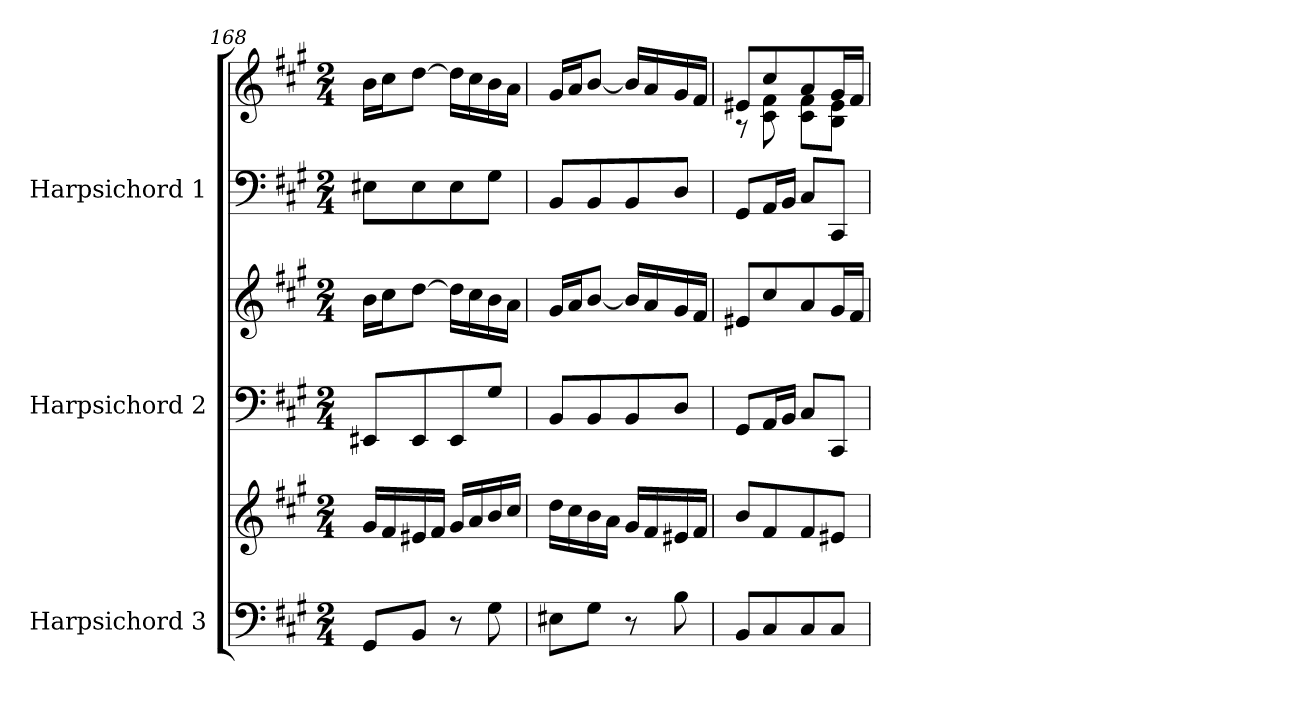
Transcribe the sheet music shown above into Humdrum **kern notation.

**kern	**kern	**kern	**kern	**kern	**kern
*part3	*part3	*part2	*part2	*part1	*part1
*staff6	*staff5	*staff4	*staff3	*staff2	*staff1
*I"Harpsichord 3	*	*I"Harpsichord 2	*	*I"Harpsichord 1	*
*I'Hp	*	*I'Hp	*	*I'Hp	*
*clefF4	*clefG2	*clefF4	*clefG2	*clefF4	*clefG2
*k[f#c#g#]	*k[f#c#g#]	*k[f#c#g#]	*k[f#c#g#]	*k[f#c#g#]	*k[f#c#g#]
*M2/4	*M2/4	*M2/4	*M2/4	*M2/4	*M2/4
=168	=168	=168	=168	=168	=168
8GG#/L	16g#/LL	8EE#X/L	16b\LL	8E#X\L	16b\LL
.	16f#/	.	16cc#\J	.	16cc#\J
8BB/J	16e#X/	8EE#/	[8dd\J	8E#\	[8dd\J
.	16f#/JJ	.	.	.	.
8r	16g#/LL	8EE#/	16dd\LL]	8E#\	16dd\LL]
.	16a/	.	16cc#\	.	16cc#\
8G#\	16b/	8G#/J	16b\	8G#\J	16b\
.	16cc#/JJ	.	16a\JJ	.	16a\JJ
=169	=169	=169	=169	=169	=169
8E#X\L	16dd\LL	8BB/L	16g#/LL	8BB/L	16g#/LL
.	16cc#\	.	16a/J	.	16a/J
8G#\J	16b\	8BB/	[8b/J	8BB/	[8b/J
.	16a\JJ	.	.	.	.
8r	16g#/LL	8BB/	16b/LL]	8BB/	16b/LL]
.	16f#/	.	16a/	.	16a/
8B\	16e#X/	8D/J	16g#/	8D/J	16g#/
.	16f#/JJ	.	16f#/JJ	.	16f#/JJ
!!LO:LB:g=z
=170	=170	=170	=170	=170	=170
*	*	*	*	*	*^
8BB/L	8b/L	8GG#/L	8e#X/L	8GG#/L	8e#X/L	8r
8C#/	8f#/	16AA/L	8cc#/	16AA/L	8cc#/	8c#\ 8f#\
.	.	16BB/JJ	.	16BB/JJ	.	.
8C#/	8f#/	8C#/L	8a/	8C#/L	8a/	8c#\ 8f#\L
8C#/J	8e#X/J	8CC#/J	16g#/L	8CC#/J	16g#/L	8B\ 8e#\J
.	.	.	16f#/JJ	.	16f#/JJ	.
*	*	*	*	*	*v	*v
=	=	=	=	=	=
*-	*-	*-	*-	*-	*-
